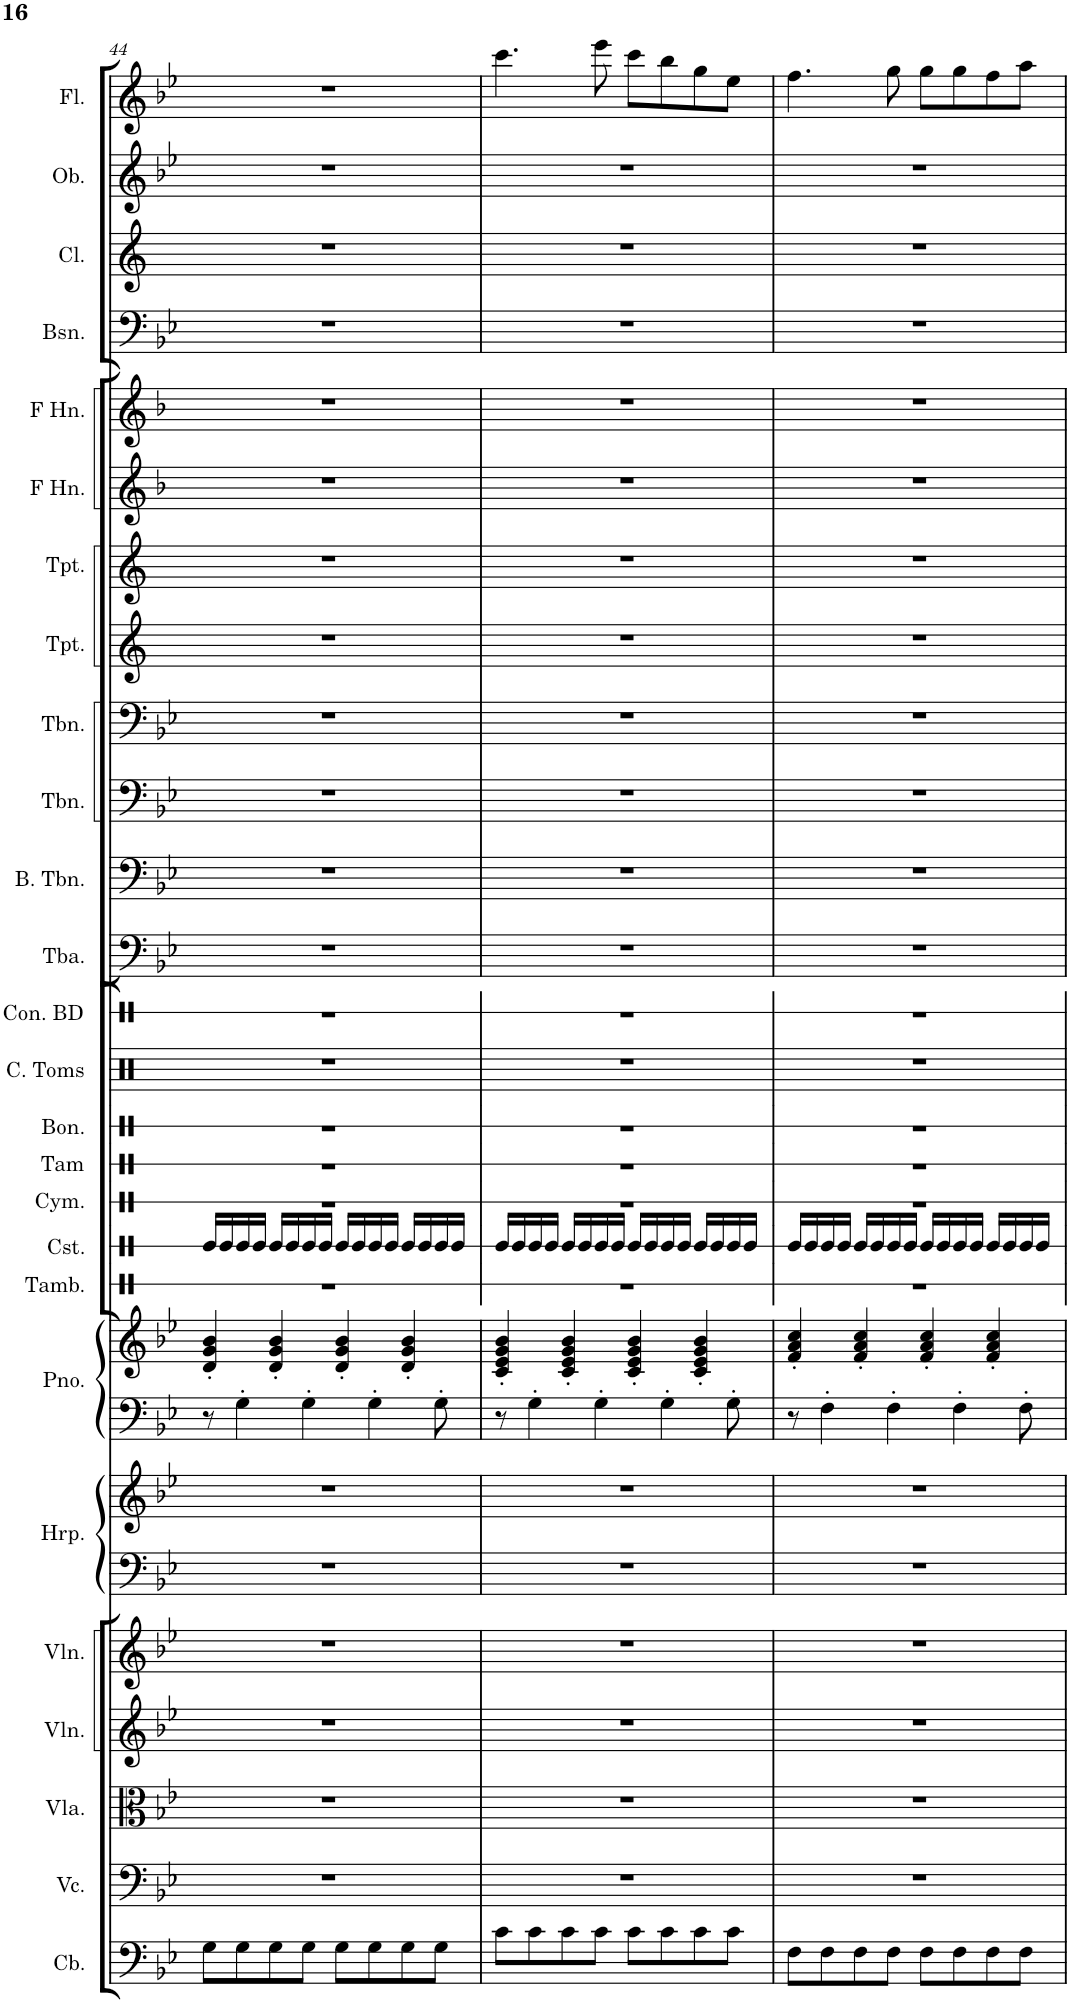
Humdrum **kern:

**kern	**kern	**kern	**kern	**kern	**kern	**kern	**kern	**kern	**kern	**kern	**kern	**kern	**kern	**kern	**kern	**kern	**kern	**kern	**kern	**kern	**kern	**kern	**kern	**kern
*part23	*part22	*part21	*part20	*part19	*part18	*part18	*part17	*part17	*part16	*part15	*part14	*part13	*part12	*part11	*part10	*part9	*part8	*part7	*part6	*part5	*part4	*part3	*part2	*part1
*staff25	*staff24	*staff23	*staff22	*staff21	*staff20	*staff19	*staff18	*staff17	*staff16	*staff15	*staff14	*staff13	*staff12	*staff11	*staff10	*staff9	*staff8	*staff7	*staff6	*staff5	*staff4	*staff3	*staff2	*staff1
*I"Contrabass	*I"Violoncello	*I"Viola	*I"Violin 2	*I"Violin 1	*I"Harp	*	*I"Piano	*	*I"Castanets	*I"Bongos	*I"Concert Toms	*I"Concert Bass Drum	*I"Tuba	*I"Bass Trombone	*I"Trombone	*I"Trombone	*I"Trumpet	*I"Trumpet	*I"Horn in F	*I"Horn in F	*I"Bassoon	*I"Clarinet	*I"Oboe	*I"Flute
*I'Cb.	*I'Vc.	*I'Vla.	*I'Vln.	*I'Vln.	*I'Hrp.	*	*I'Pno.	*	*I'Cst.	*I'Bon.	*I'C. Toms	*I'Con. BD	*I'Tba.	*I'B. Tbn.	*I'Tbn.	*I'Tbn.	*I'Tpt.	*I'Tpt.	*	*	*I'Bsn.	*I'Cl.	*I'Ob.	*I'Fl.
!!LO:PB:g=z
*clefF4	*clefF4	*clefC3	*clefG2	*clefG2	*clefF4	*clefG2	*clefF4	*clefG2	*clefX	*clefX	*clefX	*clefX	*clefF4	*clefF4	*clefF4	*clefF4	*clefG2	*clefG2	*clefG2	*clefG2	*clefF4	*clefG2	*clefG2	*clefG2
*Trd7c12	*	*	*	*	*	*	*	*	*	*	*	*	*	*	*	*	*Trd1c2	*Trd1c2	*Trd4c7	*Trd4c7	*	*Trd1c2	*	*
*k[b-e-]	*k[b-e-]	*k[b-e-]	*k[b-e-]	*k[b-e-]	*k[b-e-]	*k[b-e-]	*k[b-e-]	*k[b-e-]	*k[]	*k[]	*k[]	*k[]	*k[b-e-]	*k[b-e-]	*k[b-e-]	*k[b-e-]	*k[]	*k[]	*k[b-]	*k[b-]	*k[b-e-]	*k[]	*k[b-e-]	*k[b-e-]
*M4/4	*M4/4	*M4/4	*M4/4	*M4/4	*M4/4	*M4/4	*M4/4	*M4/4	*M4/4	*M4/4	*M4/4	*M4/4	*M4/4	*M4/4	*M4/4	*M4/4	*M4/4	*M4/4	*M4/4	*M4/4	*M4/4	*M4/4	*M4/4	*M4/4
=44	=44	=44	=44	=44	=44	=44	=44	=44	=44	=44	=44	=44	=44	=44	=44	=44	=44	=44	=44	=44	=44	=44	=44	=44
8G\L	1r	1r	1r	1r	1r	1r	8r	4d/' 4g/' 4b-/'	16Re/LL	1r	1r	1r	1r	1r	1r	1r	1r	1r	1r	1r	1r	1r	1r	1r
.	.	.	.	.	.	.	.	.	16Re/	.	.	.	.	.	.	.	.	.	.	.	.	.	.	.
8G\	.	.	.	.	.	.	4G'\	.	16Re/	.	.	.	.	.	.	.	.	.	.	.	.	.	.	.
.	.	.	.	.	.	.	.	.	16Re/JJ	.	.	.	.	.	.	.	.	.	.	.	.	.	.	.
8G\	.	.	.	.	.	.	.	4d/' 4g/' 4b-/'	16Re/LL	.	.	.	.	.	.	.	.	.	.	.	.	.	.	.
.	.	.	.	.	.	.	.	.	16Re/	.	.	.	.	.	.	.	.	.	.	.	.	.	.	.
8G\J	.	.	.	.	.	.	4G'\	.	16Re/	.	.	.	.	.	.	.	.	.	.	.	.	.	.	.
.	.	.	.	.	.	.	.	.	16Re/JJ	.	.	.	.	.	.	.	.	.	.	.	.	.	.	.
8G\L	.	.	.	.	.	.	.	4d/' 4g/' 4b-/'	16Re/LL	.	.	.	.	.	.	.	.	.	.	.	.	.	.	.
.	.	.	.	.	.	.	.	.	16Re/	.	.	.	.	.	.	.	.	.	.	.	.	.	.	.
8G\	.	.	.	.	.	.	4G'\	.	16Re/	.	.	.	.	.	.	.	.	.	.	.	.	.	.	.
.	.	.	.	.	.	.	.	.	16Re/JJ	.	.	.	.	.	.	.	.	.	.	.	.	.	.	.
8G\	.	.	.	.	.	.	.	4d/' 4g/' 4b-/'	16Re/LL	.	.	.	.	.	.	.	.	.	.	.	.	.	.	.
.	.	.	.	.	.	.	.	.	16Re/	.	.	.	.	.	.	.	.	.	.	.	.	.	.	.
8G\J	.	.	.	.	.	.	8G'\	.	16Re/	.	.	.	.	.	.	.	.	.	.	.	.	.	.	.
.	.	.	.	.	.	.	.	.	16Re/JJ	.	.	.	.	.	.	.	.	.	.	.	.	.	.	.
=45	=45	=45	=45	=45	=45	=45	=45	=45	=45	=45	=45	=45	=45	=45	=45	=45	=45	=45	=45	=45	=45	=45	=45	=45
8c\L	1r	1r	1r	1r	1r	1r	8r	4c/' 4e-/' 4g/' 4b-/'	16Re/LL	1r	1r	1r	1r	1r	1r	1r	1r	1r	1r	1r	1r	1r	1r	4.ccc\
.	.	.	.	.	.	.	.	.	16Re/	.	.	.	.	.	.	.	.	.	.	.	.	.	.	.
8c\	.	.	.	.	.	.	4G'\	.	16Re/	.	.	.	.	.	.	.	.	.	.	.	.	.	.	.
.	.	.	.	.	.	.	.	.	16Re/JJ	.	.	.	.	.	.	.	.	.	.	.	.	.	.	.
8c\	.	.	.	.	.	.	.	4c/' 4e-/' 4g/' 4b-/'	16Re/LL	.	.	.	.	.	.	.	.	.	.	.	.	.	.	.
.	.	.	.	.	.	.	.	.	16Re/	.	.	.	.	.	.	.	.	.	.	.	.	.	.	.
8c\J	.	.	.	.	.	.	4G'\	.	16Re/	.	.	.	.	.	.	.	.	.	.	.	.	.	.	8eee-\
.	.	.	.	.	.	.	.	.	16Re/JJ	.	.	.	.	.	.	.	.	.	.	.	.	.	.	.
8c\L	.	.	.	.	.	.	.	4c/' 4e-/' 4g/' 4b-/'	16Re/LL	.	.	.	.	.	.	.	.	.	.	.	.	.	.	8ccc\L
.	.	.	.	.	.	.	.	.	16Re/	.	.	.	.	.	.	.	.	.	.	.	.	.	.	.
8c\	.	.	.	.	.	.	4G'\	.	16Re/	.	.	.	.	.	.	.	.	.	.	.	.	.	.	8bb-\
.	.	.	.	.	.	.	.	.	16Re/JJ	.	.	.	.	.	.	.	.	.	.	.	.	.	.	.
8c\	.	.	.	.	.	.	.	4c/' 4e-/' 4g/' 4b-/'	16Re/LL	.	.	.	.	.	.	.	.	.	.	.	.	.	.	8gg\
.	.	.	.	.	.	.	.	.	16Re/	.	.	.	.	.	.	.	.	.	.	.	.	.	.	.
8c\J	.	.	.	.	.	.	8G'\	.	16Re/	.	.	.	.	.	.	.	.	.	.	.	.	.	.	8ee-\J
.	.	.	.	.	.	.	.	.	16Re/JJ	.	.	.	.	.	.	.	.	.	.	.	.	.	.	.
=46	=46	=46	=46	=46	=46	=46	=46	=46	=46	=46	=46	=46	=46	=46	=46	=46	=46	=46	=46	=46	=46	=46	=46	=46
8F\L	1r	1r	1r	1r	1r	1r	8r	4f/' 4a/' 4cc/'	16Re/LL	1r	1r	1r	1r	1r	1r	1r	1r	1r	1r	1r	1r	1r	1r	4.ff\
.	.	.	.	.	.	.	.	.	16Re/	.	.	.	.	.	.	.	.	.	.	.	.	.	.	.
8F\	.	.	.	.	.	.	4F'\	.	16Re/	.	.	.	.	.	.	.	.	.	.	.	.	.	.	.
.	.	.	.	.	.	.	.	.	16Re/JJ	.	.	.	.	.	.	.	.	.	.	.	.	.	.	.
8F\	.	.	.	.	.	.	.	4f/' 4a/' 4cc/'	16Re/LL	.	.	.	.	.	.	.	.	.	.	.	.	.	.	.
.	.	.	.	.	.	.	.	.	16Re/	.	.	.	.	.	.	.	.	.	.	.	.	.	.	.
8F\J	.	.	.	.	.	.	4F'\	.	16Re/	.	.	.	.	.	.	.	.	.	.	.	.	.	.	8gg\
.	.	.	.	.	.	.	.	.	16Re/JJ	.	.	.	.	.	.	.	.	.	.	.	.	.	.	.
8F\L	.	.	.	.	.	.	.	4f/' 4a/' 4cc/'	16Re/LL	.	.	.	.	.	.	.	.	.	.	.	.	.	.	8gg\L
.	.	.	.	.	.	.	.	.	16Re/	.	.	.	.	.	.	.	.	.	.	.	.	.	.	.
8F\	.	.	.	.	.	.	4F'\	.	16Re/	.	.	.	.	.	.	.	.	.	.	.	.	.	.	8gg\
.	.	.	.	.	.	.	.	.	16Re/JJ	.	.	.	.	.	.	.	.	.	.	.	.	.	.	.
8F\	.	.	.	.	.	.	.	4f/' 4a/' 4cc/'	16Re/LL	.	.	.	.	.	.	.	.	.	.	.	.	.	.	8ff\
.	.	.	.	.	.	.	.	.	16Re/	.	.	.	.	.	.	.	.	.	.	.	.	.	.	.
8F\J	.	.	.	.	.	.	8F'\	.	16Re/	.	.	.	.	.	.	.	.	.	.	.	.	.	.	8aa\J
.	.	.	.	.	.	.	.	.	16Re/JJ	.	.	.	.	.	.	.	.	.	.	.	.	.	.	.
=	=	=	=	=	=	=	=	=	=	=	=	=	=	=	=	=	=	=	=	=	=	=	=	=
*-	*-	*-	*-	*-	*-	*-	*-	*-	*-	*-	*-	*-	*-	*-	*-	*-	*-	*-	*-	*-	*-	*-	*-	*-
